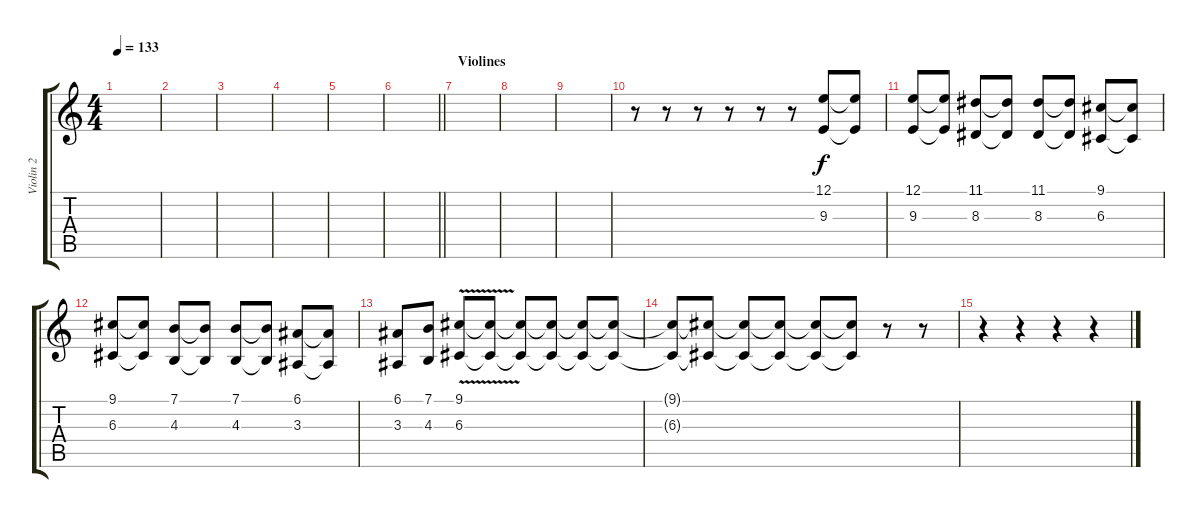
\track ("Violin 2" "Violin 2") {instrument violin}
\staff {score tabs}
\tuning (E4 B3 G3 D3 A2 E2) {hide}
\ts (4 4)
\tempo 133
\clef g2
\ks c
|
|
|
|
|
\barLineRight lightlight
|
\section ("" "Violines")
|
|
|
r.8 r.8 r.8 r.8 r.8 r.8 (12.1 9.3).8 (12.1{t} 9.3{t}).8 |
(12.1 9.3).8 (12.1{t} 9.3{t}).8 (11.1 8.3).8 (11.1{t} 8.3{t}).8 (11.1 8.3).8 (11.1{t} 8.3{t}).8 (9.1 6.3).8 (9.1{t} 6.3{t}).8 |
(9.1 6.3).8 (9.1{t} 6.3{t}).8 (7.1 4.3).8 (7.1{t} 4.3{t}).8 (7.1 4.3).8 (7.1{t} 4.3{t}).8 (6.1 3.3).8 (6.1{t} 3.3{t}).8 |
(6.1 3.3).8 (7.1 4.3).8 (9.1{v} 6.3).8 (9.1{t} 6.3{t}).8 (9.1{t} 6.3{t}).8 (9.1{t} 6.3{t}).8 (9.1{t} 6.3{t}).8 (9.1{t} 6.3{t}).8 |
(9.1{t} 6.3{t}).8 (9.1{t} 6.3{t}).8 (9.1{t} 6.3{t}).8 (9.1{t} 6.3{t}).8 (9.1{t} 6.3{t}).8 (9.1{t} 6.3{t}).8 r.8 r.8 |
r.4 r.4 r.4 r.4
